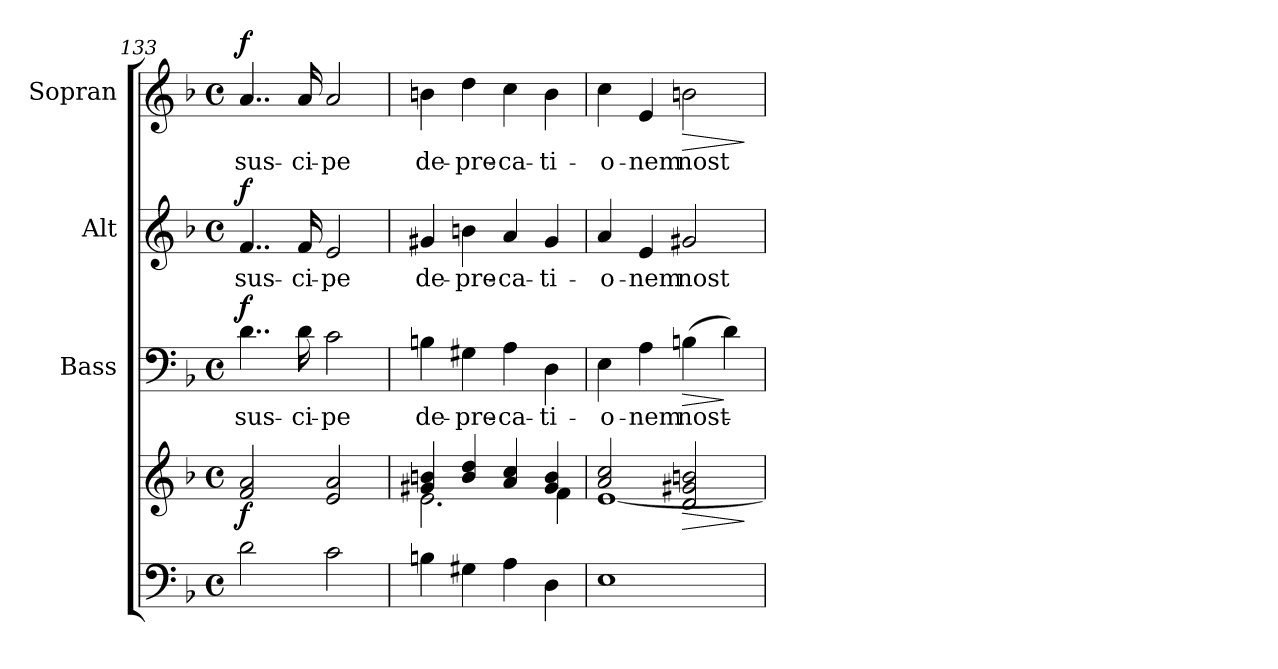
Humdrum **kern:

**kern	**kern	**dynam	**kern	**text	**dynam	**kern	**text	**dynam	**kern	**text	**dynam
*part4	*part4	*part4	*part3	*part3	*part3	*part2	*part2	*part2	*part1	*part1	*part1
*staff5	*staff4	*staff4/5	*staff3	*staff3	*staff3	*staff2	*staff2	*staff2	*staff1	*staff1	*staff1
*	*	*	*I"Bass	*	*	*I"Alt	*	*	*I"Sopran	*	*
*	*	*	*I'B.	*	*	*I'A	*	*	*I'S	*	*
*clefF4	*clefG2	*	*clefF4	*	*	*clefG2	*	*	*clefG2	*	*
*k[b-]	*k[b-]	*	*k[b-]	*	*	*k[b-]	*	*	*k[b-]	*	*
*F:	*F:	*	*F:	*	*	*F:	*	*	*F:	*	*
*M4/4	*M4/4	*	*M4/4	*	*	*M4/4	*	*	*M4/4	*	*
*met(c)	*met(c)	*	*met(c)	*	*	*met(c)	*	*	*met(c)	*	*
=133	=133	=133	=133	=133	=133	=133	=133	=133	=133	=133	=133
!	!	!LO:DY:b	!	!LO:LY:b	!LO:DY:a	!	!LO:LY:b	!LO:DY:a	!	!LO:LY:b	!LO:DY:a
2d\	2f/ 2a/	f	4..d\	sus-	f	4..f/	sus-	f	4..a/	sus-	f
!	!	!	!	!LO:LY:b	!	!	!LO:LY:b	!	!	!LO:LY:b	!
.	.	.	16d\	-ci-	.	16f/	-ci-	.	16a/	-ci-	.
!	!	!	!	!LO:LY:b	!	!	!LO:LY:b	!	!	!LO:LY:b	!
2c\	2e/ 2a/	.	2c\	-pe	.	2e/	-pe	.	2a/	-pe	.
=134	=134	=134	=134	=134	=134	=134	=134	=134	=134	=134	=134
*	*^	*	*	*	*	*	*	*	*	*	*
!	!	!	!	!	!LO:LY:b	!	!	!LO:LY:b	!	!	!LO:LY:b	!
4Bn\	4g#X/ 4bn/	2.e\	.	4Bn\	de-	.	4g#X/	de-	.	4bn\	de-	.
!	!	!	!	!	!LO:LY:b	!	!	!LO:LY:b	!	!	!LO:LY:b	!
4G#X\	4b/ 4dd/	.	.	4G#X\	-pre-	.	4bn\	-pre-	.	4dd\	-pre-	.
!	!	!	!	!	!LO:LY:b	!	!	!LO:LY:b	!	!	!LO:LY:b	!
4A\	4a/ 4cc/	.	.	4A\	-ca-	.	4a/	-ca-	.	4cc\	-ca-	.
!	!	!	!	!	!LO:LY:b	!	!	!LO:LY:b	!	!	!LO:LY:b	!
4D\	4g#/ 4b/	4f\	.	4D\	-ti-	.	4g#/	-ti-	.	4b\	-ti-	.
=135	=135	=135	=135	=135	=135	=135	=135	=135	=135	=135	=135	=135
!	!	!	!	!	!LO:LY:b	!	!	!LO:LY:b	!	!	!LO:LY:b	!
1E	2a/ 2cc/	[<1e	.	4E\	-o-	.	4a/	-o-	.	4cc\	-o-	.
!	!	!	!	!	!LO:LY:b	!	!	!LO:LY:b	!	!	!LO:LY:b	!
.	.	.	.	4A\	-nem	.	4e/	-nem	.	4e/	-nem	.
!	!	!	!LO:HP:b	!	!LO:LY:b	!LO:HP:b	!	!LO:LY:b	!	!	!LO:LY:b	!LO:HP:b
.	2d/ 2g#X/ 2bn/	.	>	(>4Bn\	nost-	>	2g#X/	nost-	.	2bn\	nost-	>
.	.	.	.	4d\)	.	]	.	.	.	.	.	.
*	*v	*v	*	*	*	*	*	*	*	*	*	*
.	.	]	.	.	.	.	.	.	.	.	]
=	=	=	=	=	=	=	=	=	=	=	=
*-	*-	*-	*-	*-	*-	*-	*-	*-	*-	*-	*-
